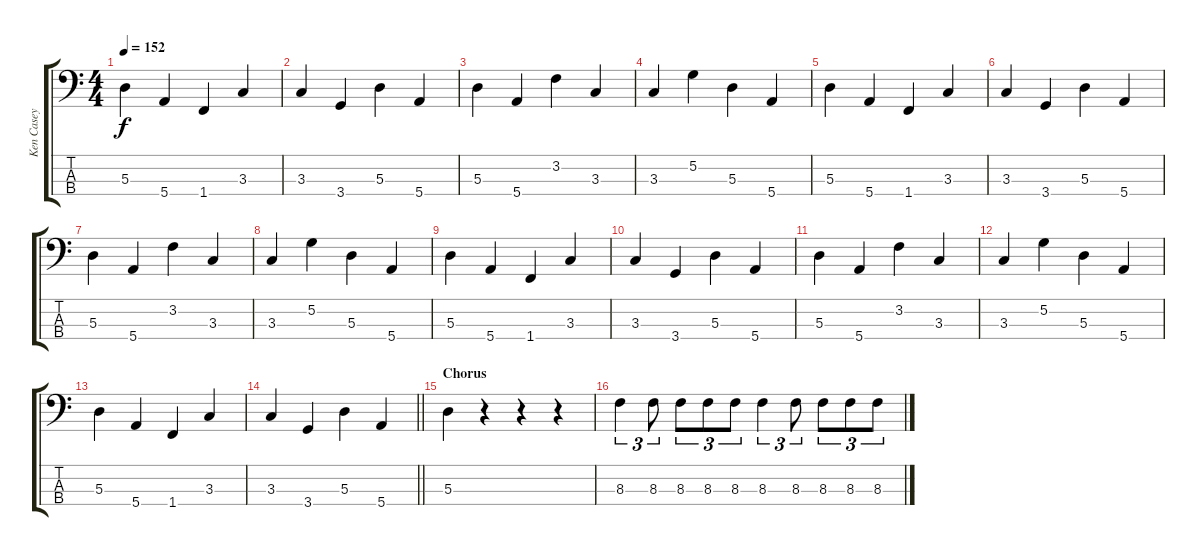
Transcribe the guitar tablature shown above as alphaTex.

\track ("Ken Casey (Bass Guitar)" "Ken Casey ") {instrument electricbasspick}
\staff {score tabs}
\tuning (G2 D2 A1 E1) {hide}
\ts (4 4)
\tempo 152
\clef f4
\ks c
5.3.4{dy f} 5.4.4 1.4.4 3.3.4 |
3.3.4 3.4.4 5.3.4 5.4.4 |
5.3.4 5.4.4 3.2.4 3.3.4 |
3.3.4 5.2.4 5.3.4 5.4.4 |
5.3.4 5.4.4 1.4.4 3.3.4 |
3.3.4 3.4.4 5.3.4 5.4.4 |
5.3.4{volume 13} 5.4.4 3.2.4 3.3.4 |
3.3.4 5.2.4 5.3.4 5.4.4 |
5.3.4 5.4.4 1.4.4 3.3.4 |
3.3.4 3.4.4 5.3.4 5.4.4 |
5.3.4 5.4.4 3.2.4 3.3.4 |
3.3.4 5.2.4 5.3.4 5.4.4 |
5.3.4 5.4.4 1.4.4 3.3.4 |
\barLineRight lightlight
3.3.4 3.4.4 5.3.4 5.4.4 |
\section ("" "Chorus")
5.3.4 r.4 r.4 r.4 |
8.3.4{tu (3 2)} 8.3.8{tu (3 2)} 8.3.8{tu (3 2)} 8.3.8{tu (3 2)} 8.3.8{tu (3 2)} 8.3.4{tu (3 2)} 8.3.8{tu (3 2)} 8.3.8{tu (3 2)} 8.3.8{tu (3 2)} 8.3.8{tu (3 2)}
